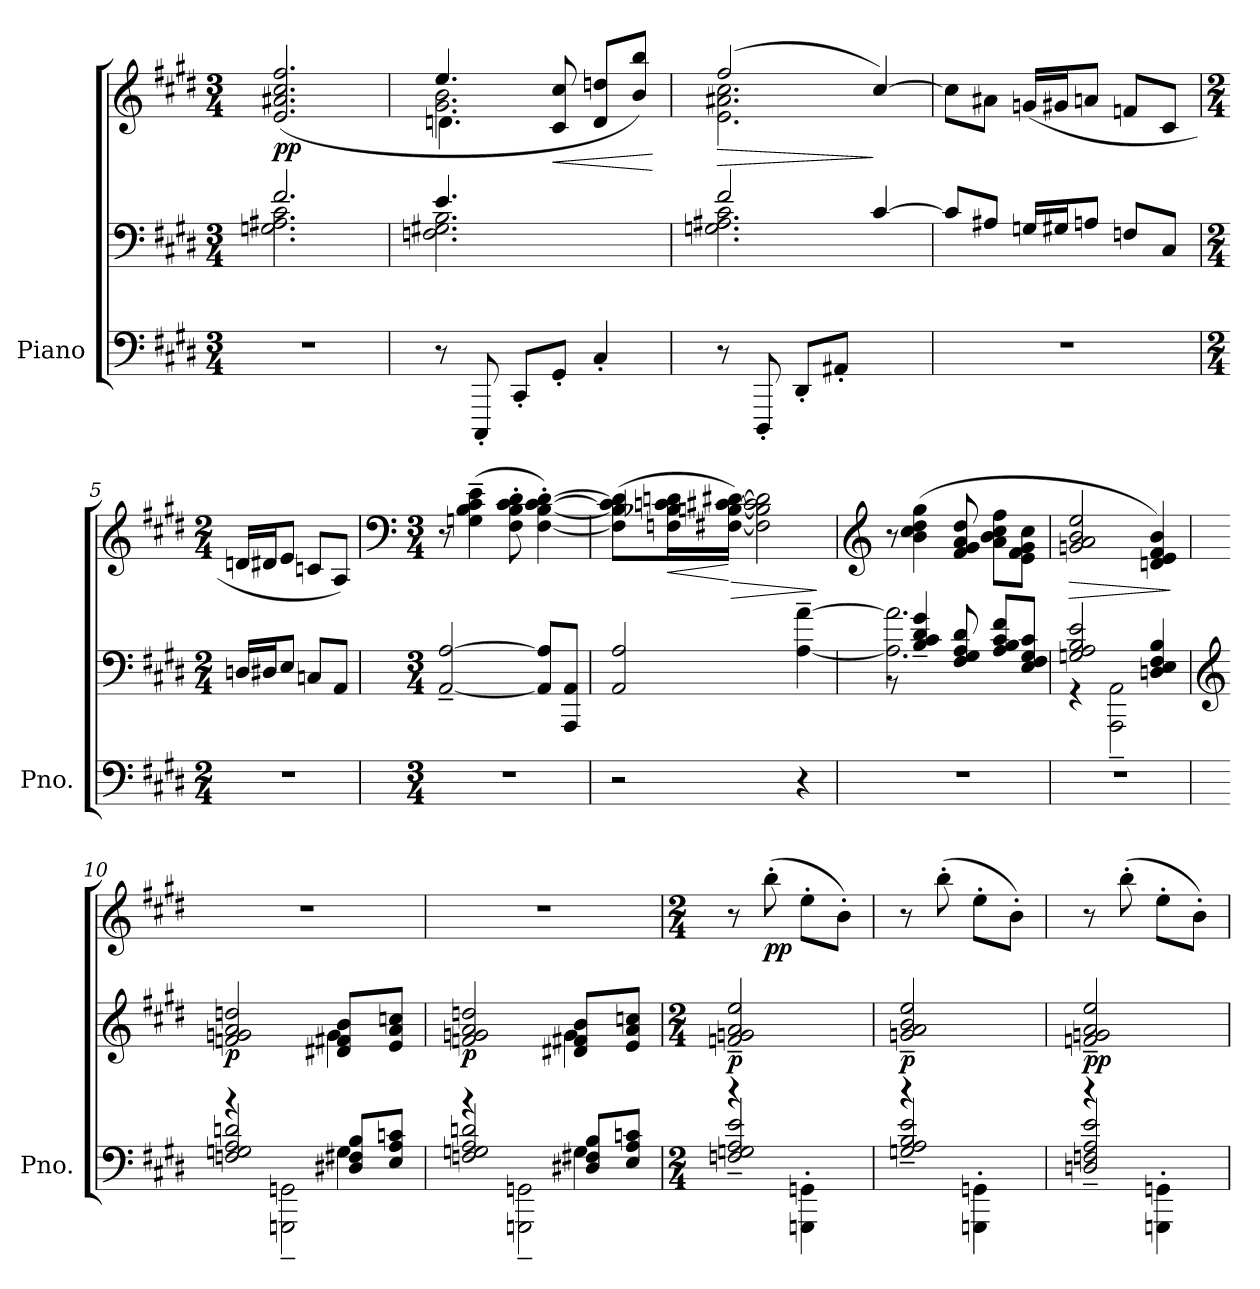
**kern	**kern	**kern	**dynam
*part1	*part1	*part1	*part1
*staff3	*staff2	*staff1	*staff1/2/3
*I"Piano	*	*	*
*I'Pno.	*	*	*
*clefF4	*clefF4	*clefG2	*
*k[f#c#g#d#]	*k[f#c#g#d#]	*k[f#c#g#d#]	*
*M3/4	*M3/4	*M3/4	*
*MM45	*MM45	*MM45	*
=1	=1	=1	=1
*	*^	*	*
!	!	!	!	!LO:DY:b
2.r	2.f#/	2.Gn\ 2.A#X\ 2.c#\	(>2.e/ 2.a#X/ 2.cc#/ 2.ff#/	pp
=2	=2	=2	=2	=2
*	*	*	*^	*
*	*	*	*	*^	*
8r	4.e/	2.Fn\ 2.G#X\ 2.B\	4.ee/	2.g#\ 2.b\	4.dn\	.
8CCC#'/	.	.	.	.	.	.
8CC#'/L	.	.	.	.	.	.
!	!	!	!	!	!	!LO:HP:b
8GG#'/J	8ryy	.	8c#/ 8cc#/	.	4.ryy	<
4C#'/	4ryy	.	8d/ 8ddn/L	.	.	.
.	.	.	(8b/ 8bb/J)	.	.	.
*	*v	*v	*	*	*	*
*	*	*v	*v	*v	*
.	.	.	[
=3	=3	=3	=3
*	*^	*	*
!	!	!	!	!LO:HP:b
*	*	*	*^	*
8r	2f#/	2.Gn\ 2.A#X\ 2.c#\	(>2ff#/	2.e\ 2.a#X\ 2.cc#\	>
8DDD#'/	.	.	.	.	.
8DD#'/L	.	.	.	.	.
8AA#X'/J	.	.	.	.	.
4ryy	[4c#/	.	[4cc#/)	.	]
*	*v	*v	*	*	*
*	*	*v	*v	*
=4	=4	=4	=4
2.r	8c#/L]	8cc#\L]	.
.	8A#X/J	8a#X\J	.
.	16Gn/LL	(<16gn/LL	.
.	16G#X/J	16g#X/J	.
.	8An/J	8an/J	.
.	8Fn/L	8fn/L	.
.	8C#/J	8c#/J	.
!!LO:LB:g=z
=5	=5	=5	=5
*M2/4	*M2/4	*M2/4	*
2r	16Dn/LL	16dn/LL	.
.	16D#X/J	16d#X/J	.
.	8E/J	8e/J	.
.	8Cn/L	8cn/L	.
.	8AA/J	8A/J)	.
=6	=6	=6	=6
*	*	*clefF4	*
*M3/4	*M3/4	*M3/4	*
2.r	[2AA/~ [2A/~	8r	.
.	.	(>4Gn\~ 4B\~ 4c#\~ 4e\~	.
.	.	8F#\' 8B\' 8c#\' 8d#\'	.
.	8AA/] 8A/]L	[4F#\' [4B\' [4c#\' [4d#\')	.
.	8AAA/ 8AA/J	.	.
=7	=7	=7	=7
2r	2AA/ 2A/	(>8F#\] 8B\] 8c#\] 8d#\]L	.
!	!	!	!LO:HP:b
.	.	16Fn\ 16B-X\ 16cn\ 16dn\L	<
!	!	!	!LO:HP:n=1:b
.	.	[16F#X\ [16Bn\ [16c#X\ [16d#X\JJ)	[ >
.	.	2F#\] 2B\] 2c#\] 2d#\]	.
4r	[4A\~ [4a\~	.	.
.	.	.	]
=8	=8	=8	=8
*	*	*clefG2	*
*	*^	*	*
2.r	2.A\] 2.a\]	8r	8r	.
.	.	4B/~ 4c#/~ 4d#/~ 4g#/~	(>4b\ 4cc#\ 4dd#\ 4gg#\	.
.	.	8F#/ 8G#/ 8A/ 8d#/	8f#/ 8g#/ 8a/ 8dd#/	.
.	.	8A/ 8B/ 8c#/ 8f#/L	8a\ 8b\ 8cc#\ 8ff#\L	.
.	.	8E/ 8F#/ 8G#/ 8c#/J	8e\ 8f#\ 8g#\ 8cc#\J	.
=9	=9	=9	=9	=9
!	!	!	!	!LO:HP:b
2.r	2Gn/ 2A/ 2B/ 2e/	4r	2gn/ 2a/ 2b/ 2ee/	>
.	.	2AAA\~ 2AA\~	.	.
.	4Dn/ 4E/ 4F#/ 4B/	.	4dn/ 4e/ 4f#/ 4b/)	.
*	*v	*v	*	*
.	.	.	]
!!LO:LB:g=z
=10	=10	=10	=10
*	*clefG2	*	*
*^	*^	*	*
*	*^	*	*	*	*
!	!	!	!	!	!	!LO:DY:b=2
2ryy	4r	2Fn/ 2Gn/ 2A/ 2dn/	2fn/ 2gn/ 2a/ 2ddn/	2ryy	2.r	p
.	2GGGn\~ 2GGn\~	.	.	.	.	.
4G\	.	8D#X/ 8F#X/ 8B/L	8d#X/ 8f#X/ 8b/L	4g\	.	.
.	.	8E/ 8A/ 8cn/J	8e/ 8a/ 8ccn/J	.	.	.
=11	=11	=11	=11	=11	=11	=11
!	!	!	!	!	!	!LO:DY:b=2
2ryy	4r	2Fn/ 2Gn/ 2A/ 2dn/	2fn/ 2gn/ 2a/ 2ddn/	2ryy	2.r	p
.	2GGGn\~ 2GGn\~	.	.	.	.	.
4G\	.	8D#X/ 8F#X/ 8B/L	8d#X/ 8f#X/ 8b/L	4g\	.	.
.	.	8E/ 8A/ 8cn/J	8e/ 8a/ 8ccn/J	.	.	.
*v	*v	*v	*	*	*	*
*	*v	*v	*	*
=12	=12	=12	=12
*M2/4	*M2/4	*M2/4	*
*^	*	*	*
*	*^	*	*	*
!	!	!	!	!	!LO:DY:b=2
*	*v	*v	*	*	*
4r	2Fn/~ 2Gn/~ 2A/~ 2e/~	2fn/~ 2gn/~ 2a/~ 2ee/~	8r	p
!	!	!	!	!LO:DY:b
.	.	.	(>8bb'\	pp
4GGGn\' 4GGn\'	.	.	8ee'\L	.
.	.	.	8b'\J)	.
=13	=13	=13	=13	=13
!	!	!	!	!LO:DY:b=2
4r	2Gn/~ 2A/~ 2B/~ 2e/~	2gn/~ 2a/~ 2b/~ 2ee/~	8r	p
.	.	.	(>8bb'\	.
4GGGn\' 4GGn\'	.	.	8ee'\L	.
.	.	.	8b'\J)	.
=14	=14	=14	=14	=14
!	!	!	!	!LO:DY:b=2
4r	2Dn/~ 2Fn/~ 2A/~ 2e/~	2fn/~ 2gn/~ 2a/~ 2ee/~	8r	pp
.	.	.	(>8bb'\	.
4GGGn\' 4GGn\'	.	.	8ee'\L	.
.	.	.	8b'\J)	.
*v	*v	*	*	*
=	=	=	=
*-	*-	*-	*-
